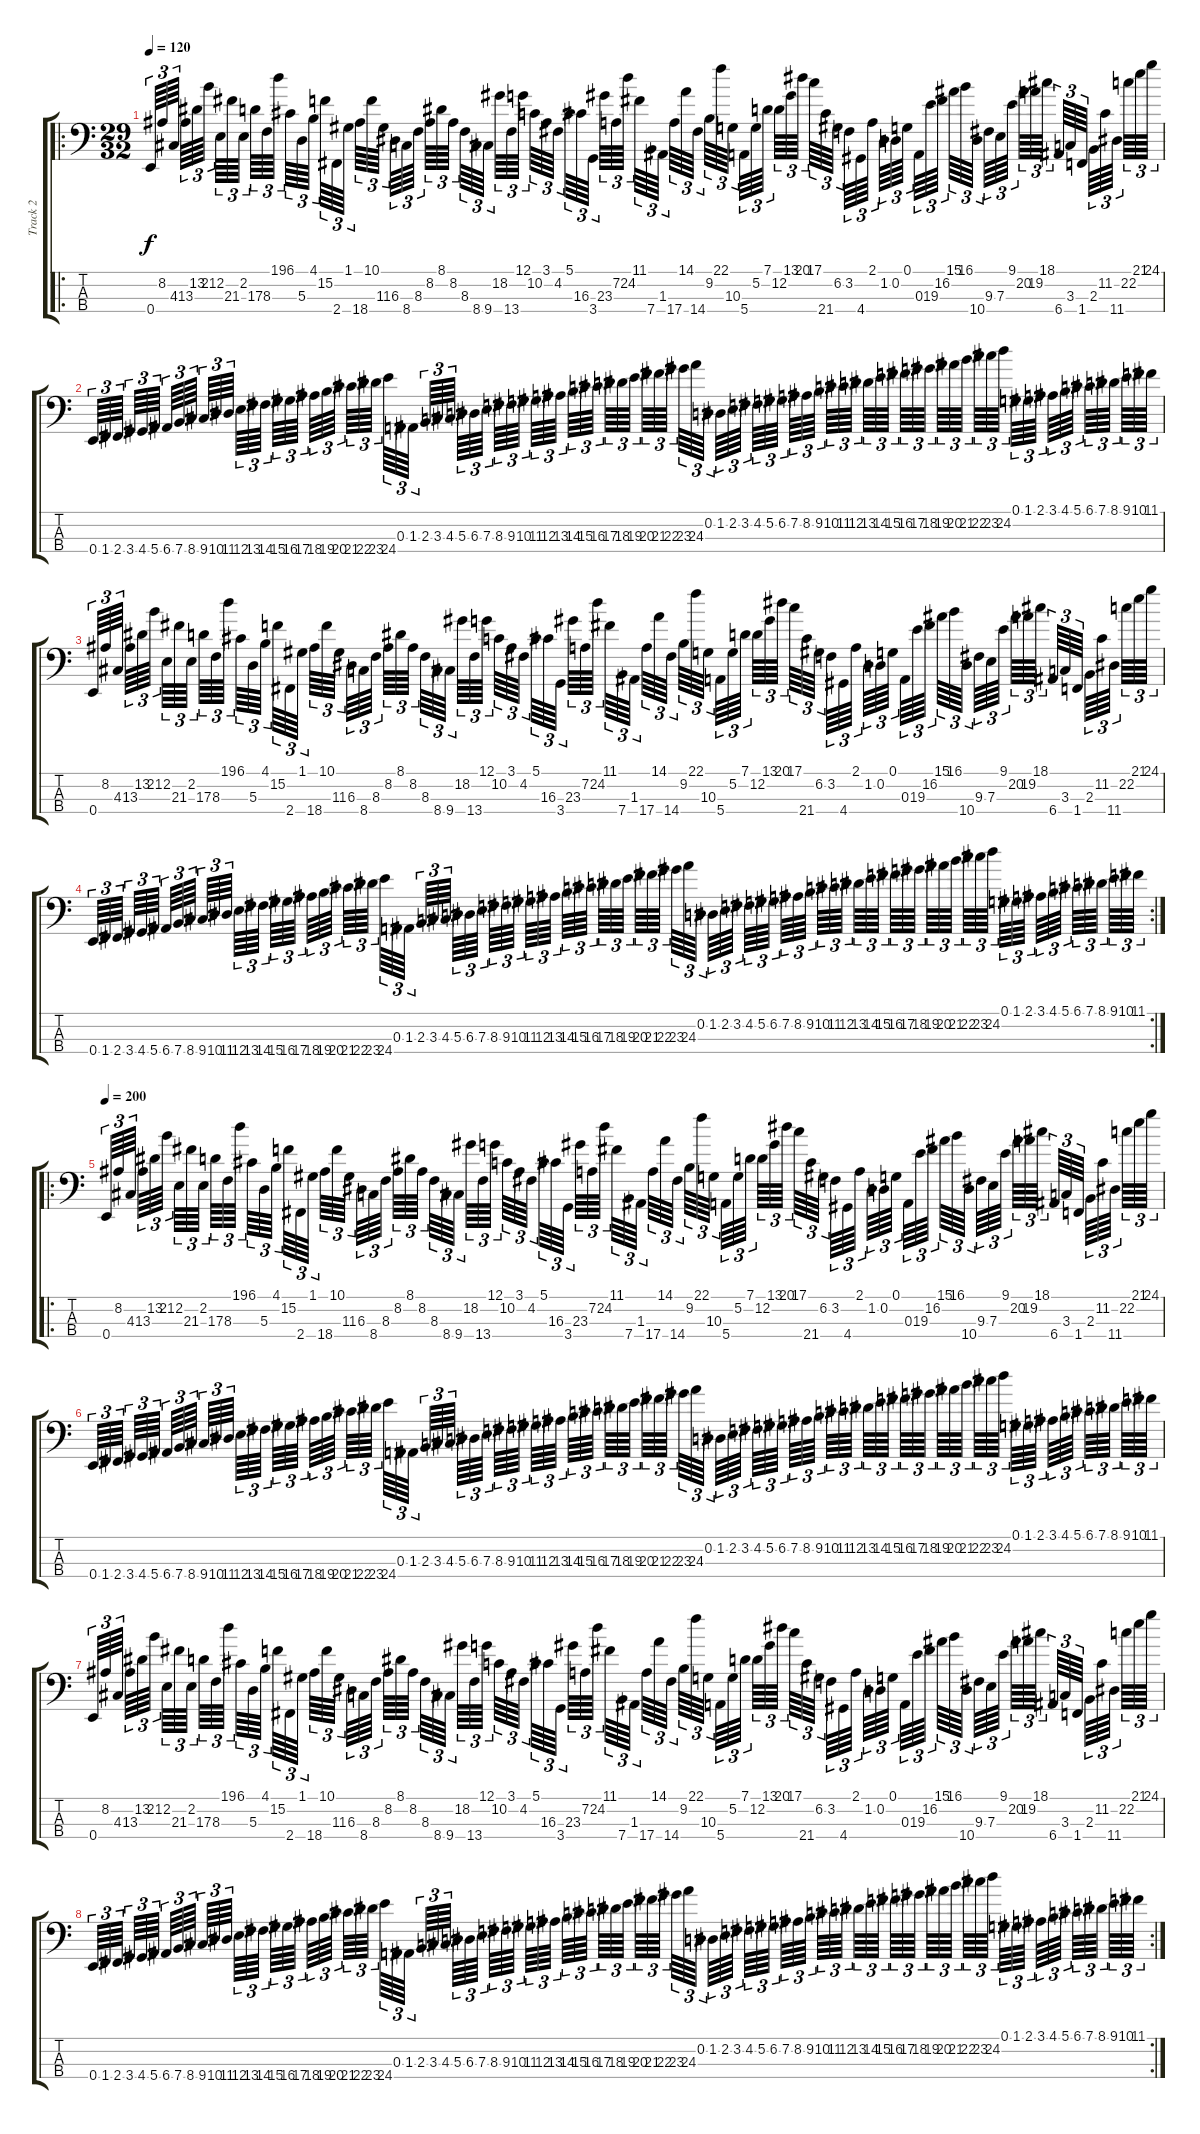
\track ("Track 2" "Track 2") {instrument electricbassfinger}
\staff {score tabs}
\tuning (G2 D2 A1 E1) {hide}
\ro
\ts (29 32)
\tempo 120
\clef f4
\ks c
0.4.64{tu (3 2) dy f} 8.2.64{tu (3 2)} 4.3.64{tu (3 2)} 13.3.64{tu (3 2)} 13.2.64{tu (3 2)} 21.2.64{tu (3 2)} 2.2.64{tu (3 2)} 21.3.64{tu (3 2)} 2.2.64{tu (3 2)} 17.3.64{tu (3 2)} 8.3.64{tu (3 2)} 19.1.64{tu (3 2)} 6.1.64{tu (3 2)} 5.3.64{tu (3 2)} 4.1.64{tu (3 2)} 15.2.64{tu (3 2)} 2.4.64{tu (3 2)} 1.1.64{tu (3 2)} 18.4.64{tu (3 2)} 10.1.64{tu (3 2)} 11.3.64{tu (3 2)} 6.3.64{tu (3 2)} 8.4.64{tu (3 2)} 8.3.64{tu (3 2)} 8.2.64{tu (3 2)} 8.1.64{tu (3 2)} 8.2.64{tu (3 2)} 8.3.64{tu (3 2)} 8.4.64{tu (3 2)} 9.4.64{tu (3 2)} 18.2.64{tu (3 2)} 13.4.64{tu (3 2)} 12.1.64{tu (3 2)} 10.2.64{tu (3 2)} 3.1.64{tu (3 2)} 4.2.64{tu (3 2)} 5.1.64{tu (3 2)} 16.3.64{tu (3 2)} 3.4.64{tu (3 2)} 23.3.64{tu (3 2)} 7.2.64{tu (3 2)} 24.2.64{tu (3 2)} 11.1.64{tu (3 2)} 7.4.64{tu (3 2)} 1.3.64{tu (3 2)} 17.4.64{tu (3 2)} 14.1.64{tu (3 2)} 14.4.64{tu (3 2)} 9.2.64{tu (3 2)} 22.1.64{tu (3 2)} 10.3.64{tu (3 2)} 5.4.64{tu (3 2)} 5.2.64{tu (3 2)} 7.1.64{tu (3 2)} 12.2.64{tu (3 2)} 13.1.64{tu (3 2)} 20.1.64{tu (3 2)} 17.1.64{tu (3 2)} 21.4.64{tu (3 2)} 6.2.64{tu (3 2)} 3.2.64{tu (3 2)} 4.4.64{tu (3 2)} 2.1.64{tu (3 2)} 1.2.64{tu (3 2)} 0.2.64{tu (3 2)} 0.1.64{tu (3 2)} 0.3.64{tu (3 2)} 19.3.64{tu (3 2)} 16.2.64{tu (3 2)} 15.1.64{tu (3 2)} 16.1.64{tu (3 2)} 10.4.64{tu (3 2)} 9.3.64{tu (3 2)} 7.3.64{tu (3 2)} 9.1.64{tu (3 2)} 20.2.64{tu (3 2)} 19.2.64{tu (3 2)} 18.1.64{tu (3 2)} 6.4.64{tu (3 2)} 3.3.64{tu (3 2)} 1.4.64{tu (3 2)} 2.3.64{tu (3 2)} 11.2.64{tu (3 2)} 11.4.64{tu (3 2)} 22.2.64{tu (3 2)} 21.1.64{tu (3 2)} 24.1.64{tu (3 2)} |
0.4.64{tu (3 2)} 1.4.64{tu (3 2)} 2.4.64{tu (3 2)} 3.4.64{tu (3 2)} 4.4.64{tu (3 2)} 5.4.64{tu (3 2)} 6.4.64{tu (3 2)} 7.4.64{tu (3 2)} 8.4.64{tu (3 2)} 9.4.64{tu (3 2)} 10.4.64{tu (3 2)} 11.4.64{tu (3 2)} 12.4.64{tu (3 2)} 13.4.64{tu (3 2)} 14.4.64{tu (3 2)} 15.4.64{tu (3 2)} 16.4.64{tu (3 2)} 17.4.64{tu (3 2)} 18.4.64{tu (3 2)} 19.4.64{tu (3 2)} 20.4.64{tu (3 2)} 21.4.64{tu (3 2)} 22.4.64{tu (3 2)} 23.4.64{tu (3 2)} 24.4.64{tu (3 2)} 0.3.64{tu (3 2)} 1.3.64{tu (3 2)} 2.3.64{tu (3 2)} 3.3.64{tu (3 2)} 4.3.64{tu (3 2)} 5.3.64{tu (3 2)} 6.3.64{tu (3 2)} 7.3.64{tu (3 2)} 8.3.64{tu (3 2)} 9.3.64{tu (3 2)} 10.3.64{tu (3 2)} 11.3.64{tu (3 2)} 12.3.64{tu (3 2)} 13.3.64{tu (3 2)} 14.3.64{tu (3 2)} 15.3.64{tu (3 2)} 16.3.64{tu (3 2)} 17.3.64{tu (3 2)} 18.3.64{tu (3 2)} 19.3.64{tu (3 2)} 20.3.64{tu (3 2)} 21.3.64{tu (3 2)} 22.3.64{tu (3 2)} 23.3.64{tu (3 2)} 24.3.64{tu (3 2)} 0.2.64{tu (3 2)} 1.2.64{tu (3 2)} 2.2.64{tu (3 2)} 3.2.64{tu (3 2)} 4.2.64{tu (3 2)} 5.2.64{tu (3 2)} 6.2.64{tu (3 2)} 7.2.64{tu (3 2)} 8.2.64{tu (3 2)} 9.2.64{tu (3 2)} 10.2.64{tu (3 2)} 11.2.64{tu (3 2)} 12.2.64{tu (3 2)} 13.2.64{tu (3 2)} 14.2.64{tu (3 2)} 15.2.64{tu (3 2)} 16.2.64{tu (3 2)} 17.2.64{tu (3 2)} 18.2.64{tu (3 2)} 19.2.64{tu (3 2)} 20.2.64{tu (3 2)} 21.2.64{tu (3 2)} 22.2.64{tu (3 2)} 23.2.64{tu (3 2)} 24.2.64{tu (3 2)} 0.1.64{tu (3 2)} 1.1.64{tu (3 2)} 2.1.64{tu (3 2)} 3.1.64{tu (3 2)} 4.1.64{tu (3 2)} 5.1.64{tu (3 2)} 6.1.64{tu (3 2)} 7.1.64{tu (3 2)} 8.1.64{tu (3 2)} 9.1.64{tu (3 2)} 10.1.64{tu (3 2)} 11.1.64{tu (3 2)} |
0.4.64{tu (3 2)} 8.2.64{tu (3 2)} 4.3.64{tu (3 2)} 13.3.64{tu (3 2)} 13.2.64{tu (3 2)} 21.2.64{tu (3 2)} 2.2.64{tu (3 2)} 21.3.64{tu (3 2)} 2.2.64{tu (3 2)} 17.3.64{tu (3 2)} 8.3.64{tu (3 2)} 19.1.64{tu (3 2)} 6.1.64{tu (3 2)} 5.3.64{tu (3 2)} 4.1.64{tu (3 2)} 15.2.64{tu (3 2)} 2.4.64{tu (3 2)} 1.1.64{tu (3 2)} 18.4.64{tu (3 2)} 10.1.64{tu (3 2)} 11.3.64{tu (3 2)} 6.3.64{tu (3 2)} 8.4.64{tu (3 2)} 8.3.64{tu (3 2)} 8.2.64{tu (3 2)} 8.1.64{tu (3 2)} 8.2.64{tu (3 2)} 8.3.64{tu (3 2)} 8.4.64{tu (3 2)} 9.4.64{tu (3 2)} 18.2.64{tu (3 2)} 13.4.64{tu (3 2)} 12.1.64{tu (3 2)} 10.2.64{tu (3 2)} 3.1.64{tu (3 2)} 4.2.64{tu (3 2)} 5.1.64{tu (3 2)} 16.3.64{tu (3 2)} 3.4.64{tu (3 2)} 23.3.64{tu (3 2)} 7.2.64{tu (3 2)} 24.2.64{tu (3 2)} 11.1.64{tu (3 2)} 7.4.64{tu (3 2)} 1.3.64{tu (3 2)} 17.4.64{tu (3 2)} 14.1.64{tu (3 2)} 14.4.64{tu (3 2)} 9.2.64{tu (3 2)} 22.1.64{tu (3 2)} 10.3.64{tu (3 2)} 5.4.64{tu (3 2)} 5.2.64{tu (3 2)} 7.1.64{tu (3 2)} 12.2.64{tu (3 2)} 13.1.64{tu (3 2)} 20.1.64{tu (3 2)} 17.1.64{tu (3 2)} 21.4.64{tu (3 2)} 6.2.64{tu (3 2)} 3.2.64{tu (3 2)} 4.4.64{tu (3 2)} 2.1.64{tu (3 2)} 1.2.64{tu (3 2)} 0.2.64{tu (3 2)} 0.1.64{tu (3 2)} 0.3.64{tu (3 2)} 19.3.64{tu (3 2)} 16.2.64{tu (3 2)} 15.1.64{tu (3 2)} 16.1.64{tu (3 2)} 10.4.64{tu (3 2)} 9.3.64{tu (3 2)} 7.3.64{tu (3 2)} 9.1.64{tu (3 2)} 20.2.64{tu (3 2)} 19.2.64{tu (3 2)} 18.1.64{tu (3 2)} 6.4.64{tu (3 2)} 3.3.64{tu (3 2)} 1.4.64{tu (3 2)} 2.3.64{tu (3 2)} 11.2.64{tu (3 2)} 11.4.64{tu (3 2)} 22.2.64{tu (3 2)} 21.1.64{tu (3 2)} 24.1.64{tu (3 2)} |
\rc 2
0.4.64{tu (3 2)} 1.4.64{tu (3 2)} 2.4.64{tu (3 2)} 3.4.64{tu (3 2)} 4.4.64{tu (3 2)} 5.4.64{tu (3 2)} 6.4.64{tu (3 2)} 7.4.64{tu (3 2)} 8.4.64{tu (3 2)} 9.4.64{tu (3 2)} 10.4.64{tu (3 2)} 11.4.64{tu (3 2)} 12.4.64{tu (3 2)} 13.4.64{tu (3 2)} 14.4.64{tu (3 2)} 15.4.64{tu (3 2)} 16.4.64{tu (3 2)} 17.4.64{tu (3 2)} 18.4.64{tu (3 2)} 19.4.64{tu (3 2)} 20.4.64{tu (3 2)} 21.4.64{tu (3 2)} 22.4.64{tu (3 2)} 23.4.64{tu (3 2)} 24.4.64{tu (3 2)} 0.3.64{tu (3 2)} 1.3.64{tu (3 2)} 2.3.64{tu (3 2)} 3.3.64{tu (3 2)} 4.3.64{tu (3 2)} 5.3.64{tu (3 2)} 6.3.64{tu (3 2)} 7.3.64{tu (3 2)} 8.3.64{tu (3 2)} 9.3.64{tu (3 2)} 10.3.64{tu (3 2)} 11.3.64{tu (3 2)} 12.3.64{tu (3 2)} 13.3.64{tu (3 2)} 14.3.64{tu (3 2)} 15.3.64{tu (3 2)} 16.3.64{tu (3 2)} 17.3.64{tu (3 2)} 18.3.64{tu (3 2)} 19.3.64{tu (3 2)} 20.3.64{tu (3 2)} 21.3.64{tu (3 2)} 22.3.64{tu (3 2)} 23.3.64{tu (3 2)} 24.3.64{tu (3 2)} 0.2.64{tu (3 2)} 1.2.64{tu (3 2)} 2.2.64{tu (3 2)} 3.2.64{tu (3 2)} 4.2.64{tu (3 2)} 5.2.64{tu (3 2)} 6.2.64{tu (3 2)} 7.2.64{tu (3 2)} 8.2.64{tu (3 2)} 9.2.64{tu (3 2)} 10.2.64{tu (3 2)} 11.2.64{tu (3 2)} 12.2.64{tu (3 2)} 13.2.64{tu (3 2)} 14.2.64{tu (3 2)} 15.2.64{tu (3 2)} 16.2.64{tu (3 2)} 17.2.64{tu (3 2)} 18.2.64{tu (3 2)} 19.2.64{tu (3 2)} 20.2.64{tu (3 2)} 21.2.64{tu (3 2)} 22.2.64{tu (3 2)} 23.2.64{tu (3 2)} 24.2.64{tu (3 2)} 0.1.64{tu (3 2)} 1.1.64{tu (3 2)} 2.1.64{tu (3 2)} 3.1.64{tu (3 2)} 4.1.64{tu (3 2)} 5.1.64{tu (3 2)} 6.1.64{tu (3 2)} 7.1.64{tu (3 2)} 8.1.64{tu (3 2)} 9.1.64{tu (3 2)} 10.1.64{tu (3 2)} 11.1.64{tu (3 2)} |
\ro
\tempo 200
0.4.64{tu (3 2)} 8.2.64{tu (3 2)} 4.3.64{tu (3 2)} 13.3.64{tu (3 2)} 13.2.64{tu (3 2)} 21.2.64{tu (3 2)} 2.2.64{tu (3 2)} 21.3.64{tu (3 2)} 2.2.64{tu (3 2)} 17.3.64{tu (3 2)} 8.3.64{tu (3 2)} 19.1.64{tu (3 2)} 6.1.64{tu (3 2)} 5.3.64{tu (3 2)} 4.1.64{tu (3 2)} 15.2.64{tu (3 2)} 2.4.64{tu (3 2)} 1.1.64{tu (3 2)} 18.4.64{tu (3 2)} 10.1.64{tu (3 2)} 11.3.64{tu (3 2)} 6.3.64{tu (3 2)} 8.4.64{tu (3 2)} 8.3.64{tu (3 2)} 8.2.64{tu (3 2)} 8.1.64{tu (3 2)} 8.2.64{tu (3 2)} 8.3.64{tu (3 2)} 8.4.64{tu (3 2)} 9.4.64{tu (3 2)} 18.2.64{tu (3 2)} 13.4.64{tu (3 2)} 12.1.64{tu (3 2)} 10.2.64{tu (3 2)} 3.1.64{tu (3 2)} 4.2.64{tu (3 2)} 5.1.64{tu (3 2)} 16.3.64{tu (3 2)} 3.4.64{tu (3 2)} 23.3.64{tu (3 2)} 7.2.64{tu (3 2)} 24.2.64{tu (3 2)} 11.1.64{tu (3 2)} 7.4.64{tu (3 2)} 1.3.64{tu (3 2)} 17.4.64{tu (3 2)} 14.1.64{tu (3 2)} 14.4.64{tu (3 2)} 9.2.64{tu (3 2)} 22.1.64{tu (3 2)} 10.3.64{tu (3 2)} 5.4.64{tu (3 2)} 5.2.64{tu (3 2)} 7.1.64{tu (3 2)} 12.2.64{tu (3 2)} 13.1.64{tu (3 2)} 20.1.64{tu (3 2)} 17.1.64{tu (3 2)} 21.4.64{tu (3 2)} 6.2.64{tu (3 2)} 3.2.64{tu (3 2)} 4.4.64{tu (3 2)} 2.1.64{tu (3 2)} 1.2.64{tu (3 2)} 0.2.64{tu (3 2)} 0.1.64{tu (3 2)} 0.3.64{tu (3 2)} 19.3.64{tu (3 2)} 16.2.64{tu (3 2)} 15.1.64{tu (3 2)} 16.1.64{tu (3 2)} 10.4.64{tu (3 2)} 9.3.64{tu (3 2)} 7.3.64{tu (3 2)} 9.1.64{tu (3 2)} 20.2.64{tu (3 2)} 19.2.64{tu (3 2)} 18.1.64{tu (3 2)} 6.4.64{tu (3 2)} 3.3.64{tu (3 2)} 1.4.64{tu (3 2)} 2.3.64{tu (3 2)} 11.2.64{tu (3 2)} 11.4.64{tu (3 2)} 22.2.64{tu (3 2)} 21.1.64{tu (3 2)} 24.1.64{tu (3 2)} |
0.4.64{tu (3 2)} 1.4.64{tu (3 2)} 2.4.64{tu (3 2)} 3.4.64{tu (3 2)} 4.4.64{tu (3 2)} 5.4.64{tu (3 2)} 6.4.64{tu (3 2)} 7.4.64{tu (3 2)} 8.4.64{tu (3 2)} 9.4.64{tu (3 2)} 10.4.64{tu (3 2)} 11.4.64{tu (3 2)} 12.4.64{tu (3 2)} 13.4.64{tu (3 2)} 14.4.64{tu (3 2)} 15.4.64{tu (3 2)} 16.4.64{tu (3 2)} 17.4.64{tu (3 2)} 18.4.64{tu (3 2)} 19.4.64{tu (3 2)} 20.4.64{tu (3 2)} 21.4.64{tu (3 2)} 22.4.64{tu (3 2)} 23.4.64{tu (3 2)} 24.4.64{tu (3 2)} 0.3.64{tu (3 2)} 1.3.64{tu (3 2)} 2.3.64{tu (3 2)} 3.3.64{tu (3 2)} 4.3.64{tu (3 2)} 5.3.64{tu (3 2)} 6.3.64{tu (3 2)} 7.3.64{tu (3 2)} 8.3.64{tu (3 2)} 9.3.64{tu (3 2)} 10.3.64{tu (3 2)} 11.3.64{tu (3 2)} 12.3.64{tu (3 2)} 13.3.64{tu (3 2)} 14.3.64{tu (3 2)} 15.3.64{tu (3 2)} 16.3.64{tu (3 2)} 17.3.64{tu (3 2)} 18.3.64{tu (3 2)} 19.3.64{tu (3 2)} 20.3.64{tu (3 2)} 21.3.64{tu (3 2)} 22.3.64{tu (3 2)} 23.3.64{tu (3 2)} 24.3.64{tu (3 2)} 0.2.64{tu (3 2)} 1.2.64{tu (3 2)} 2.2.64{tu (3 2)} 3.2.64{tu (3 2)} 4.2.64{tu (3 2)} 5.2.64{tu (3 2)} 6.2.64{tu (3 2)} 7.2.64{tu (3 2)} 8.2.64{tu (3 2)} 9.2.64{tu (3 2)} 10.2.64{tu (3 2)} 11.2.64{tu (3 2)} 12.2.64{tu (3 2)} 13.2.64{tu (3 2)} 14.2.64{tu (3 2)} 15.2.64{tu (3 2)} 16.2.64{tu (3 2)} 17.2.64{tu (3 2)} 18.2.64{tu (3 2)} 19.2.64{tu (3 2)} 20.2.64{tu (3 2)} 21.2.64{tu (3 2)} 22.2.64{tu (3 2)} 23.2.64{tu (3 2)} 24.2.64{tu (3 2)} 0.1.64{tu (3 2)} 1.1.64{tu (3 2)} 2.1.64{tu (3 2)} 3.1.64{tu (3 2)} 4.1.64{tu (3 2)} 5.1.64{tu (3 2)} 6.1.64{tu (3 2)} 7.1.64{tu (3 2)} 8.1.64{tu (3 2)} 9.1.64{tu (3 2)} 10.1.64{tu (3 2)} 11.1.64{tu (3 2)} |
0.4.64{tu (3 2)} 8.2.64{tu (3 2)} 4.3.64{tu (3 2)} 13.3.64{tu (3 2)} 13.2.64{tu (3 2)} 21.2.64{tu (3 2)} 2.2.64{tu (3 2)} 21.3.64{tu (3 2)} 2.2.64{tu (3 2)} 17.3.64{tu (3 2)} 8.3.64{tu (3 2)} 19.1.64{tu (3 2)} 6.1.64{tu (3 2)} 5.3.64{tu (3 2)} 4.1.64{tu (3 2)} 15.2.64{tu (3 2)} 2.4.64{tu (3 2)} 1.1.64{tu (3 2)} 18.4.64{tu (3 2)} 10.1.64{tu (3 2)} 11.3.64{tu (3 2)} 6.3.64{tu (3 2)} 8.4.64{tu (3 2)} 8.3.64{tu (3 2)} 8.2.64{tu (3 2)} 8.1.64{tu (3 2)} 8.2.64{tu (3 2)} 8.3.64{tu (3 2)} 8.4.64{tu (3 2)} 9.4.64{tu (3 2)} 18.2.64{tu (3 2)} 13.4.64{tu (3 2)} 12.1.64{tu (3 2)} 10.2.64{tu (3 2)} 3.1.64{tu (3 2)} 4.2.64{tu (3 2)} 5.1.64{tu (3 2)} 16.3.64{tu (3 2)} 3.4.64{tu (3 2)} 23.3.64{tu (3 2)} 7.2.64{tu (3 2)} 24.2.64{tu (3 2)} 11.1.64{tu (3 2)} 7.4.64{tu (3 2)} 1.3.64{tu (3 2)} 17.4.64{tu (3 2)} 14.1.64{tu (3 2)} 14.4.64{tu (3 2)} 9.2.64{tu (3 2)} 22.1.64{tu (3 2)} 10.3.64{tu (3 2)} 5.4.64{tu (3 2)} 5.2.64{tu (3 2)} 7.1.64{tu (3 2)} 12.2.64{tu (3 2)} 13.1.64{tu (3 2)} 20.1.64{tu (3 2)} 17.1.64{tu (3 2)} 21.4.64{tu (3 2)} 6.2.64{tu (3 2)} 3.2.64{tu (3 2)} 4.4.64{tu (3 2)} 2.1.64{tu (3 2)} 1.2.64{tu (3 2)} 0.2.64{tu (3 2)} 0.1.64{tu (3 2)} 0.3.64{tu (3 2)} 19.3.64{tu (3 2)} 16.2.64{tu (3 2)} 15.1.64{tu (3 2)} 16.1.64{tu (3 2)} 10.4.64{tu (3 2)} 9.3.64{tu (3 2)} 7.3.64{tu (3 2)} 9.1.64{tu (3 2)} 20.2.64{tu (3 2)} 19.2.64{tu (3 2)} 18.1.64{tu (3 2)} 6.4.64{tu (3 2)} 3.3.64{tu (3 2)} 1.4.64{tu (3 2)} 2.3.64{tu (3 2)} 11.2.64{tu (3 2)} 11.4.64{tu (3 2)} 22.2.64{tu (3 2)} 21.1.64{tu (3 2)} 24.1.64{tu (3 2)} |
\rc 2
0.4.64{tu (3 2)} 1.4.64{tu (3 2)} 2.4.64{tu (3 2)} 3.4.64{tu (3 2)} 4.4.64{tu (3 2)} 5.4.64{tu (3 2)} 6.4.64{tu (3 2)} 7.4.64{tu (3 2)} 8.4.64{tu (3 2)} 9.4.64{tu (3 2)} 10.4.64{tu (3 2)} 11.4.64{tu (3 2)} 12.4.64{tu (3 2)} 13.4.64{tu (3 2)} 14.4.64{tu (3 2)} 15.4.64{tu (3 2)} 16.4.64{tu (3 2)} 17.4.64{tu (3 2)} 18.4.64{tu (3 2)} 19.4.64{tu (3 2)} 20.4.64{tu (3 2)} 21.4.64{tu (3 2)} 22.4.64{tu (3 2)} 23.4.64{tu (3 2)} 24.4.64{tu (3 2)} 0.3.64{tu (3 2)} 1.3.64{tu (3 2)} 2.3.64{tu (3 2)} 3.3.64{tu (3 2)} 4.3.64{tu (3 2)} 5.3.64{tu (3 2)} 6.3.64{tu (3 2)} 7.3.64{tu (3 2)} 8.3.64{tu (3 2)} 9.3.64{tu (3 2)} 10.3.64{tu (3 2)} 11.3.64{tu (3 2)} 12.3.64{tu (3 2)} 13.3.64{tu (3 2)} 14.3.64{tu (3 2)} 15.3.64{tu (3 2)} 16.3.64{tu (3 2)} 17.3.64{tu (3 2)} 18.3.64{tu (3 2)} 19.3.64{tu (3 2)} 20.3.64{tu (3 2)} 21.3.64{tu (3 2)} 22.3.64{tu (3 2)} 23.3.64{tu (3 2)} 24.3.64{tu (3 2)} 0.2.64{tu (3 2)} 1.2.64{tu (3 2)} 2.2.64{tu (3 2)} 3.2.64{tu (3 2)} 4.2.64{tu (3 2)} 5.2.64{tu (3 2)} 6.2.64{tu (3 2)} 7.2.64{tu (3 2)} 8.2.64{tu (3 2)} 9.2.64{tu (3 2)} 10.2.64{tu (3 2)} 11.2.64{tu (3 2)} 12.2.64{tu (3 2)} 13.2.64{tu (3 2)} 14.2.64{tu (3 2)} 15.2.64{tu (3 2)} 16.2.64{tu (3 2)} 17.2.64{tu (3 2)} 18.2.64{tu (3 2)} 19.2.64{tu (3 2)} 20.2.64{tu (3 2)} 21.2.64{tu (3 2)} 22.2.64{tu (3 2)} 23.2.64{tu (3 2)} 24.2.64{tu (3 2)} 0.1.64{tu (3 2)} 1.1.64{tu (3 2)} 2.1.64{tu (3 2)} 3.1.64{tu (3 2)} 4.1.64{tu (3 2)} 5.1.64{tu (3 2)} 6.1.64{tu (3 2)} 7.1.64{tu (3 2)} 8.1.64{tu (3 2)} 9.1.64{tu (3 2)} 10.1.64{tu (3 2)} 11.1.64{tu (3 2)}
